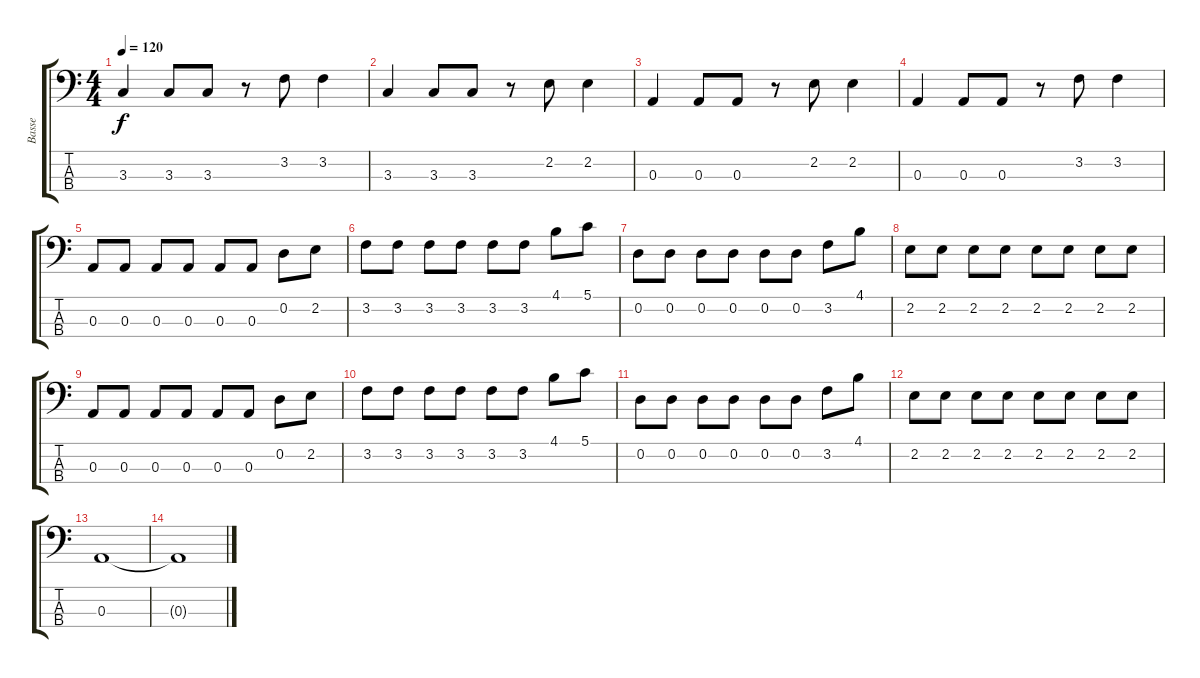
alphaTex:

\track ("Basse" "Basse") {instrument electricbassfinger}
\staff {score tabs}
\tuning (G2 D2 A1 D1) {hide}
\ts (4 4)
\tempo 120
\clef f4
\ks c
3.3.4{dy f} 3.3.8 3.3.8 r.8 3.2.8 3.2.4 |
3.3.4 3.3.8 3.3.8 r.8 2.2.8 2.2.4 |
0.3.4 0.3.8 0.3.8 r.8 2.2.8 2.2.4 |
0.3.4 0.3.8 0.3.8 r.8 3.2.8 3.2.4 |
0.3.8 0.3.8 0.3.8 0.3.8 0.3.8 0.3.8 0.2.8 2.2.8 |
3.2.8 3.2.8 3.2.8 3.2.8 3.2.8 3.2.8 4.1.8 5.1.8 |
0.2.8 0.2.8 0.2.8 0.2.8 0.2.8 0.2.8 3.2.8 4.1.8 |
2.2.8 2.2.8 2.2.8 2.2.8 2.2.8 2.2.8 2.2.8 2.2.8 |
0.3.8 0.3.8 0.3.8 0.3.8 0.3.8 0.3.8 0.2.8 2.2.8 |
3.2.8 3.2.8 3.2.8 3.2.8 3.2.8 3.2.8 4.1.8 5.1.8 |
0.2.8 0.2.8 0.2.8 0.2.8 0.2.8 0.2.8 3.2.8 4.1.8 |
2.2.8 2.2.8 2.2.8 2.2.8 2.2.8 2.2.8 2.2.8 2.2.8 |
0.3.1 |
0.3{t}.1
